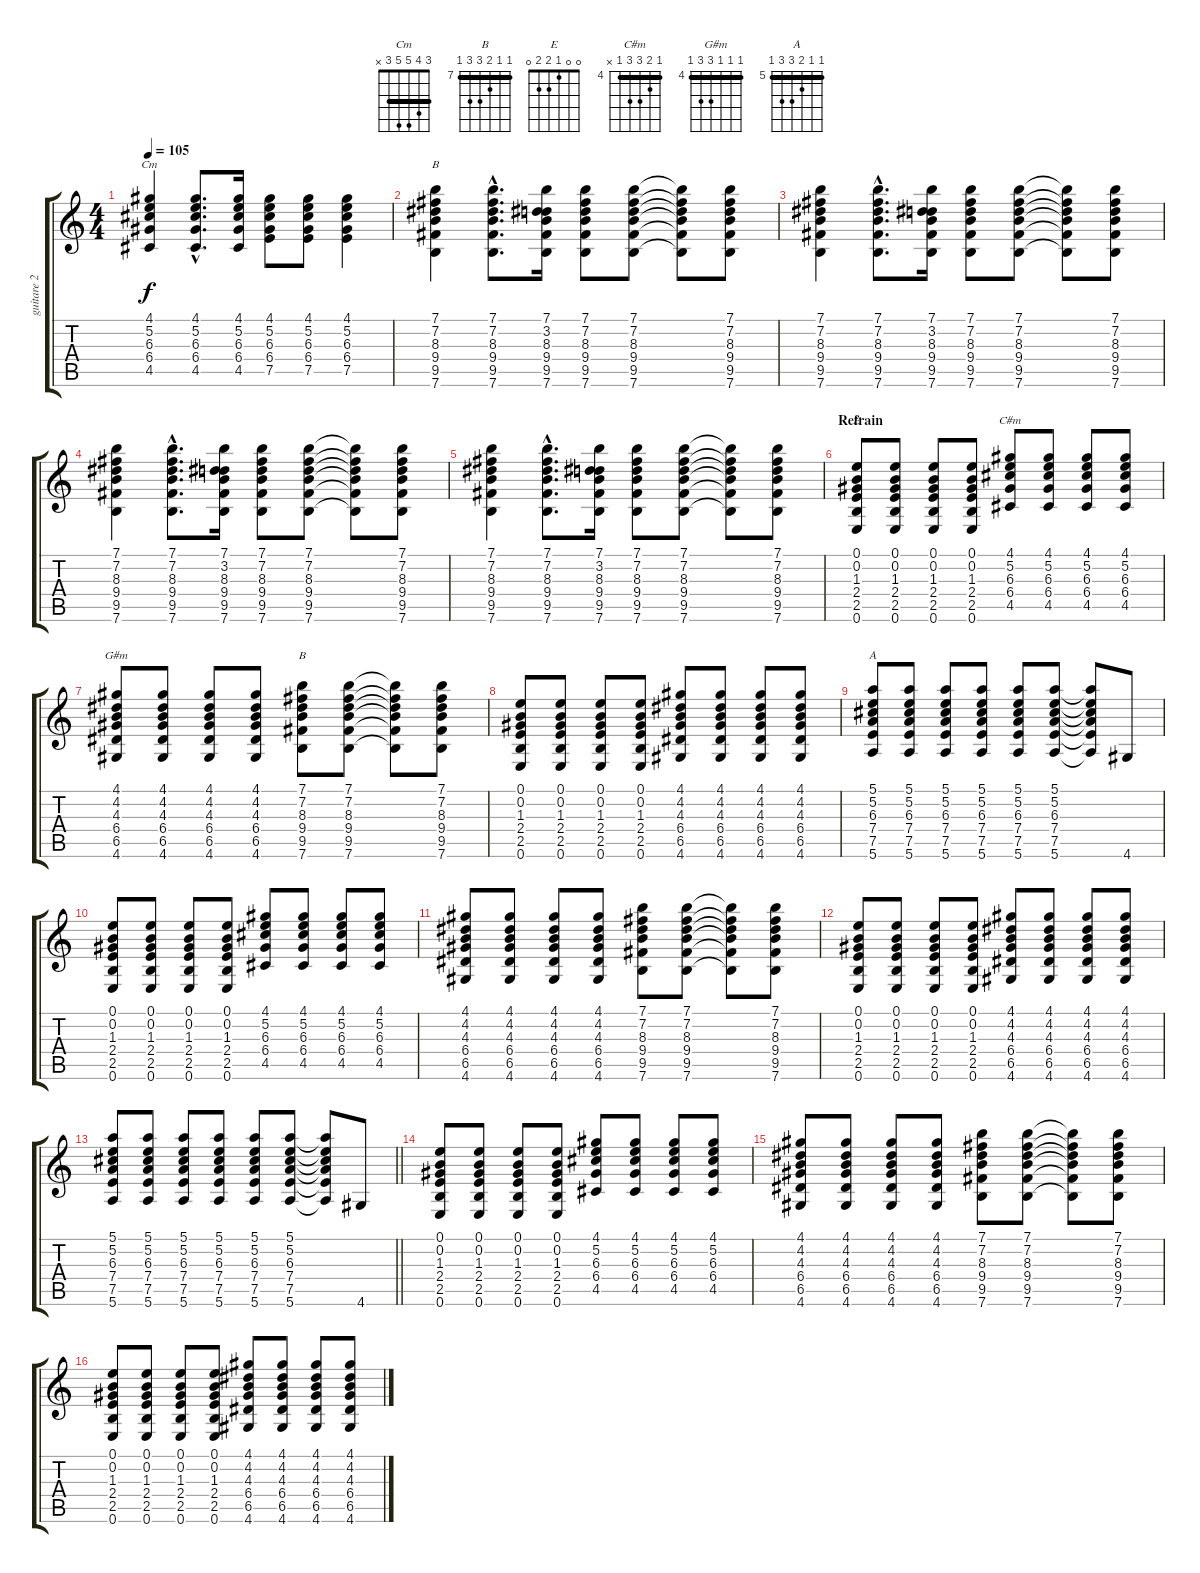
\track ("guitare 2" "guitare 2") {instrument electricguitarjazz}
\staff {score tabs}
\tuning (E4 B3 G3 D3 A2 E2) {hide}
\chord ("Cm" 3 4 5 5 3 x) {barre 3}
\chord ("B" 2 4 4 4 2 x) {barre 2}
\chord ("E" 0 0 1 2 2 0)
\chord ("C#m" 4 5 6 6 4 x) {firstfret 4 barre 4}
\chord ("G#m" 4 4 4 6 6 4) {firstfret 4 barre 4}
\chord ("B" 7 7 8 9 9 7) {firstfret 7 barre 7}
\chord ("A" 5 5 6 7 7 5) {firstfret 5 barre 5}
\ts (4 4)
\tempo 105
\clef g2
\ks c
(4.1 5.2 6.3 6.4 4.5).4{ch "Cm" dy f} (4.1{hac} 5.2{hac} 6.3{hac} 6.4{hac} 4.5{hac}).8{d} (4.1 5.2 6.3 6.4 4.5).16 (4.1 5.2 6.3 6.4 7.5).8 (4.1 5.2 6.3 6.4 7.5).8 (4.1 5.2 6.3 6.4 7.5).4 |
(7.1 7.2 8.3 9.4 9.5 7.6).4{ch "B"} (7.1{hac} 7.2{hac} 8.3{hac} 9.4{hac} 9.5{hac} 7.6{hac}).8{d} (7.1 3.2 8.3 9.4 9.5 7.6).16 (7.1 7.2 8.3 9.4 9.5 7.6).8 (7.1 7.2 8.3 9.4 9.5 7.6).8 (7.1{t} 7.2{t} 8.3{t} 9.4{t} 9.5{t} 7.6{t}).8 (7.1 7.2 8.3 9.4 9.5 7.6).8 |
(7.1 7.2 8.3 9.4 9.5 7.6).4 (7.1{hac} 7.2{hac} 8.3{hac} 9.4{hac} 9.5{hac} 7.6{hac}).8{d} (7.1 3.2 8.3 9.4 9.5 7.6).16 (7.1 7.2 8.3 9.4 9.5 7.6).8 (7.1 7.2 8.3 9.4 9.5 7.6).8 (7.1{t} 7.2{t} 8.3{t} 9.4{t} 9.5{t} 7.6{t}).8 (7.1 7.2 8.3 9.4 9.5 7.6).8 |
(7.1 7.2 8.3 9.4 9.5 7.6).4 (7.1{hac} 7.2{hac} 8.3{hac} 9.4{hac} 9.5{hac} 7.6{hac}).8{d} (7.1 3.2 8.3 9.4 9.5 7.6).16 (7.1 7.2 8.3 9.4 9.5 7.6).8 (7.1 7.2 8.3 9.4 9.5 7.6).8 (7.1{t} 7.2{t} 8.3{t} 9.4{t} 9.5{t} 7.6{t}).8 (7.1 7.2 8.3 9.4 9.5 7.6).8 |
(7.1 7.2 8.3 9.4 9.5 7.6).4 (7.1{hac} 7.2{hac} 8.3{hac} 9.4{hac} 9.5{hac} 7.6{hac}).8{d} (7.1 3.2 8.3 9.4 9.5 7.6).16 (7.1 7.2 8.3 9.4 9.5 7.6).8 (7.1 7.2 8.3 9.4 9.5 7.6).8 (7.1{t} 7.2{t} 8.3{t} 9.4{t} 9.5{t} 7.6{t}).8 (7.1 7.2 8.3 9.4 9.5 7.6).8 |
\section ("" "Refrain")
(0.1 0.2 1.3 2.4 2.5 0.6).8{ch "E"} (0.1 0.2 1.3 2.4 2.5 0.6).8 (0.1 0.2 1.3 2.4 2.5 0.6).8 (0.1 0.2 1.3 2.4 2.5 0.6).8 (4.1 5.2 6.3 6.4 4.5).8{ch "C#m"} (4.1 5.2 6.3 6.4 4.5).8 (4.1 5.2 6.3 6.4 4.5).8 (4.1 5.2 6.3 6.4 4.5).8 |
(4.1 4.2 4.3 6.4 6.5 4.6).8{ch "G#m"} (4.1 4.2 4.3 6.4 6.5 4.6).8 (4.1 4.2 4.3 6.4 6.5 4.6).8 (4.1 4.2 4.3 6.4 6.5 4.6).8 (7.1 7.2 8.3 9.4 9.5 7.6).8{ch "B"} (7.1 7.2 8.3 9.4 9.5 7.6).8 (7.1{t} 7.2{t} 8.3{t} 9.4{t} 9.5{t} 7.6{t}).8 (7.1 7.2 8.3 9.4 9.5 7.6).8 |
(0.1 0.2 1.3 2.4 2.5 0.6).8 (0.1 0.2 1.3 2.4 2.5 0.6).8 (0.1 0.2 1.3 2.4 2.5 0.6).8 (0.1 0.2 1.3 2.4 2.5 0.6).8 (4.1 4.2 4.3 6.4 6.5 4.6).8 (4.1 4.2 4.3 6.4 6.5 4.6).8 (4.1 4.2 4.3 6.4 6.5 4.6).8 (4.1 4.2 4.3 6.4 6.5 4.6).8 |
(5.1 5.2 6.3 7.4 7.5 5.6).8{ch "A"} (5.1 5.2 6.3 7.4 7.5 5.6).8 (5.1 5.2 6.3 7.4 7.5 5.6).8 (5.1 5.2 6.3 7.4 7.5 5.6).8 (5.1 5.2 6.3 7.4 7.5 5.6).8 (5.1 5.2 6.3 7.4 7.5 5.6).8 (5.1{t} 5.2{t} 6.3{t} 7.4{t} 7.5{t} 5.6{t}).8 4.6.8 |
(0.1 0.2 1.3 2.4 2.5 0.6).8 (0.1 0.2 1.3 2.4 2.5 0.6).8 (0.1 0.2 1.3 2.4 2.5 0.6).8 (0.1 0.2 1.3 2.4 2.5 0.6).8 (4.1 5.2 6.3 6.4 4.5).8 (4.1 5.2 6.3 6.4 4.5).8 (4.1 5.2 6.3 6.4 4.5).8 (4.1 5.2 6.3 6.4 4.5).8 |
(4.1 4.2 4.3 6.4 6.5 4.6).8 (4.1 4.2 4.3 6.4 6.5 4.6).8 (4.1 4.2 4.3 6.4 6.5 4.6).8 (4.1 4.2 4.3 6.4 6.5 4.6).8 (7.1 7.2 8.3 9.4 9.5 7.6).8 (7.1 7.2 8.3 9.4 9.5 7.6).8 (7.1{t} 7.2{t} 8.3{t} 9.4{t} 9.5{t} 7.6{t}).8 (7.1 7.2 8.3 9.4 9.5 7.6).8 |
(0.1 0.2 1.3 2.4 2.5 0.6).8 (0.1 0.2 1.3 2.4 2.5 0.6).8 (0.1 0.2 1.3 2.4 2.5 0.6).8 (0.1 0.2 1.3 2.4 2.5 0.6).8 (4.1 4.2 4.3 6.4 6.5 4.6).8 (4.1 4.2 4.3 6.4 6.5 4.6).8 (4.1 4.2 4.3 6.4 6.5 4.6).8 (4.1 4.2 4.3 6.4 6.5 4.6).8 |
\barLineRight lightlight
(5.1 5.2 6.3 7.4 7.5 5.6).8 (5.1 5.2 6.3 7.4 7.5 5.6).8 (5.1 5.2 6.3 7.4 7.5 5.6).8 (5.1 5.2 6.3 7.4 7.5 5.6).8 (5.1 5.2 6.3 7.4 7.5 5.6).8 (5.1 5.2 6.3 7.4 7.5 5.6).8 (5.1{t} 5.2{t} 6.3{t} 7.4{t} 7.5{t} 5.6{t}).8 4.6.8 |
(0.1 0.2 1.3 2.4 2.5 0.6).8 (0.1 0.2 1.3 2.4 2.5 0.6).8 (0.1 0.2 1.3 2.4 2.5 0.6).8 (0.1 0.2 1.3 2.4 2.5 0.6).8 (4.1 5.2 6.3 6.4 4.5).8 (4.1 5.2 6.3 6.4 4.5).8 (4.1 5.2 6.3 6.4 4.5).8 (4.1 5.2 6.3 6.4 4.5).8 |
(4.1 4.2 4.3 6.4 6.5 4.6).8 (4.1 4.2 4.3 6.4 6.5 4.6).8 (4.1 4.2 4.3 6.4 6.5 4.6).8 (4.1 4.2 4.3 6.4 6.5 4.6).8 (7.1 7.2 8.3 9.4 9.5 7.6).8 (7.1 7.2 8.3 9.4 9.5 7.6).8 (7.1{t} 7.2{t} 8.3{t} 9.4{t} 9.5{t} 7.6{t}).8 (7.1 7.2 8.3 9.4 9.5 7.6).8 |
(0.1 0.2 1.3 2.4 2.5 0.6).8 (0.1 0.2 1.3 2.4 2.5 0.6).8 (0.1 0.2 1.3 2.4 2.5 0.6).8 (0.1 0.2 1.3 2.4 2.5 0.6).8 (4.1 4.2 4.3 6.4 6.5 4.6).8 (4.1 4.2 4.3 6.4 6.5 4.6).8 (4.1 4.2 4.3 6.4 6.5 4.6).8 (4.1 4.2 4.3 6.4 6.5 4.6).8
